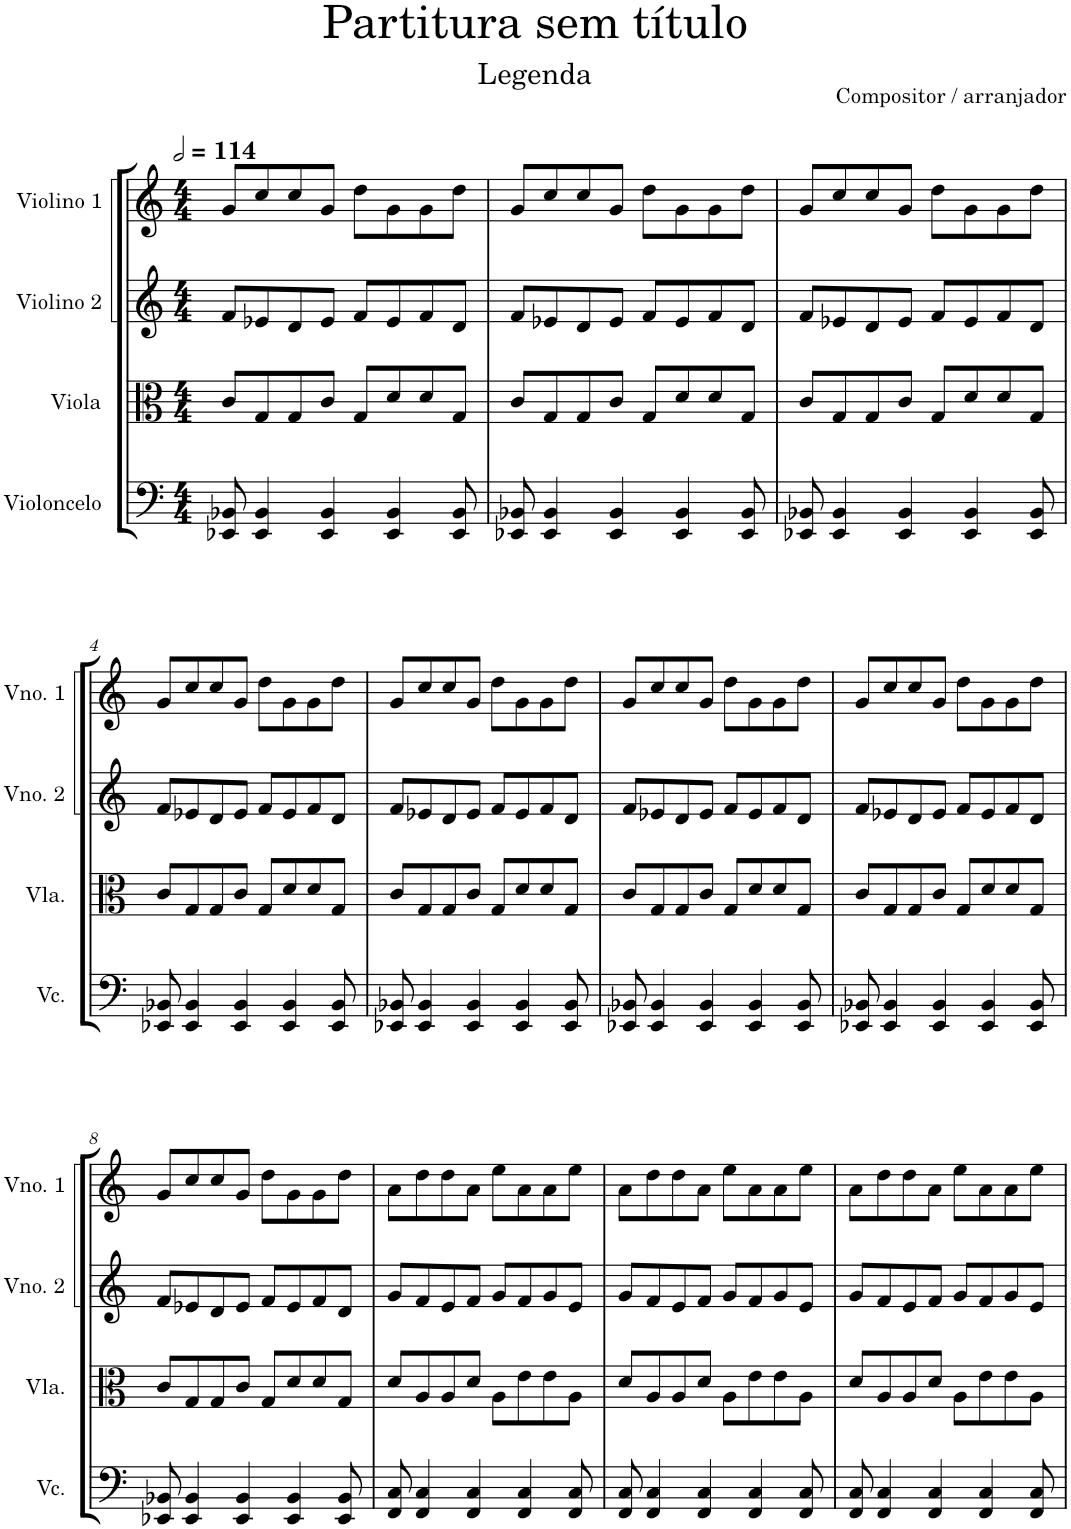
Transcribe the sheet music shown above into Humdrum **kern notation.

**kern	**kern	**kern	**kern
*part4	*part3	*part2	*part1
*staff4	*staff3	*staff2	*staff1
*I"Violoncelo	*I"Viola	*I"Violino 2	*I"Violino 1
*I'Vc.	*I'Vla.	*I'Vno. 2	*I'Vno. 1
*clefF4	*clefC3	*clefG2	*clefG2
*k[]	*k[]	*k[]	*k[]
*M4/4	*M4/4	*M4/4	*M4/4
*MM228	*MM228	*MM228	*MM228
=1	=1	=1	=1
8EE-X/ 8BB-X/	8c/L	8f/L	8g/L
4EE-/ 4BB-/	8G/	8e-X/	8cc/
.	8G/	8d/	8cc/
4EE-/ 4BB-/	8c/J	8e-/J	8g/J
.	8G/L	8f/L	8dd\L
4EE-/ 4BB-/	8d/	8e-/	8g\
.	8d/	8f/	8g\
8EE-/ 8BB-/	8G/J	8d/J	8dd\J
=2	=2	=2	=2
8EE-X/ 8BB-X/	8c/L	8f/L	8g/L
4EE-/ 4BB-/	8G/	8e-X/	8cc/
.	8G/	8d/	8cc/
4EE-/ 4BB-/	8c/J	8e-/J	8g/J
.	8G/L	8f/L	8dd\L
4EE-/ 4BB-/	8d/	8e-/	8g\
.	8d/	8f/	8g\
8EE-/ 8BB-/	8G/J	8d/J	8dd\J
=3	=3	=3	=3
8EE-X/ 8BB-X/	8c/L	8f/L	8g/L
4EE-/ 4BB-/	8G/	8e-X/	8cc/
.	8G/	8d/	8cc/
4EE-/ 4BB-/	8c/J	8e-/J	8g/J
.	8G/L	8f/L	8dd\L
4EE-/ 4BB-/	8d/	8e-/	8g\
.	8d/	8f/	8g\
8EE-/ 8BB-/	8G/J	8d/J	8dd\J
!!LO:LB:g=z
=4	=4	=4	=4
8EE-X/ 8BB-X/	8c/L	8f/L	8g/L
4EE-/ 4BB-/	8G/	8e-X/	8cc/
.	8G/	8d/	8cc/
4EE-/ 4BB-/	8c/J	8e-/J	8g/J
.	8G/L	8f/L	8dd\L
4EE-/ 4BB-/	8d/	8e-/	8g\
.	8d/	8f/	8g\
8EE-/ 8BB-/	8G/J	8d/J	8dd\J
=5	=5	=5	=5
8EE-X/ 8BB-X/	8c/L	8f/L	8g/L
4EE-/ 4BB-/	8G/	8e-X/	8cc/
.	8G/	8d/	8cc/
4EE-/ 4BB-/	8c/J	8e-/J	8g/J
.	8G/L	8f/L	8dd\L
4EE-/ 4BB-/	8d/	8e-/	8g\
.	8d/	8f/	8g\
8EE-/ 8BB-/	8G/J	8d/J	8dd\J
=6	=6	=6	=6
8EE-X/ 8BB-X/	8c/L	8f/L	8g/L
4EE-/ 4BB-/	8G/	8e-X/	8cc/
.	8G/	8d/	8cc/
4EE-/ 4BB-/	8c/J	8e-/J	8g/J
.	8G/L	8f/L	8dd\L
4EE-/ 4BB-/	8d/	8e-/	8g\
.	8d/	8f/	8g\
8EE-/ 8BB-/	8G/J	8d/J	8dd\J
=7	=7	=7	=7
8EE-X/ 8BB-X/	8c/L	8f/L	8g/L
4EE-/ 4BB-/	8G/	8e-X/	8cc/
.	8G/	8d/	8cc/
4EE-/ 4BB-/	8c/J	8e-/J	8g/J
.	8G/L	8f/L	8dd\L
4EE-/ 4BB-/	8d/	8e-/	8g\
.	8d/	8f/	8g\
8EE-/ 8BB-/	8G/J	8d/J	8dd\J
!!LO:LB:g=z
=8	=8	=8	=8
8EE-X/ 8BB-X/	8c/L	8f/L	8g/L
4EE-/ 4BB-/	8G/	8e-X/	8cc/
.	8G/	8d/	8cc/
4EE-/ 4BB-/	8c/J	8e-/J	8g/J
.	8G/L	8f/L	8dd\L
4EE-/ 4BB-/	8d/	8e-/	8g\
.	8d/	8f/	8g\
8EE-/ 8BB-/	8G/J	8d/J	8dd\J
=9	=9	=9	=9
8FF/ 8C/	8d/L	8g/L	8a\L
4FF/ 4C/	8A/	8f/	8dd\
.	8A/	8e/	8dd\
4FF/ 4C/	8d/J	8f/J	8a\J
.	8A\L	8g/L	8ee\L
4FF/ 4C/	8e\	8f/	8a\
.	8e\	8g/	8a\
8FF/ 8C/	8A\J	8e/J	8ee\J
=10	=10	=10	=10
8FF/ 8C/	8d/L	8g/L	8a\L
4FF/ 4C/	8A/	8f/	8dd\
.	8A/	8e/	8dd\
4FF/ 4C/	8d/J	8f/J	8a\J
.	8A\L	8g/L	8ee\L
4FF/ 4C/	8e\	8f/	8a\
.	8e\	8g/	8a\
8FF/ 8C/	8A\J	8e/J	8ee\J
=11	=11	=11	=11
8FF/ 8C/	8d/L	8g/L	8a\L
4FF/ 4C/	8A/	8f/	8dd\
.	8A/	8e/	8dd\
4FF/ 4C/	8d/J	8f/J	8a\J
.	8A\L	8g/L	8ee\L
4FF/ 4C/	8e\	8f/	8a\
.	8e\	8g/	8a\
8FF/ 8C/	8A\J	8e/J	8ee\J
=	=	=	=
*-	*-	*-	*-
